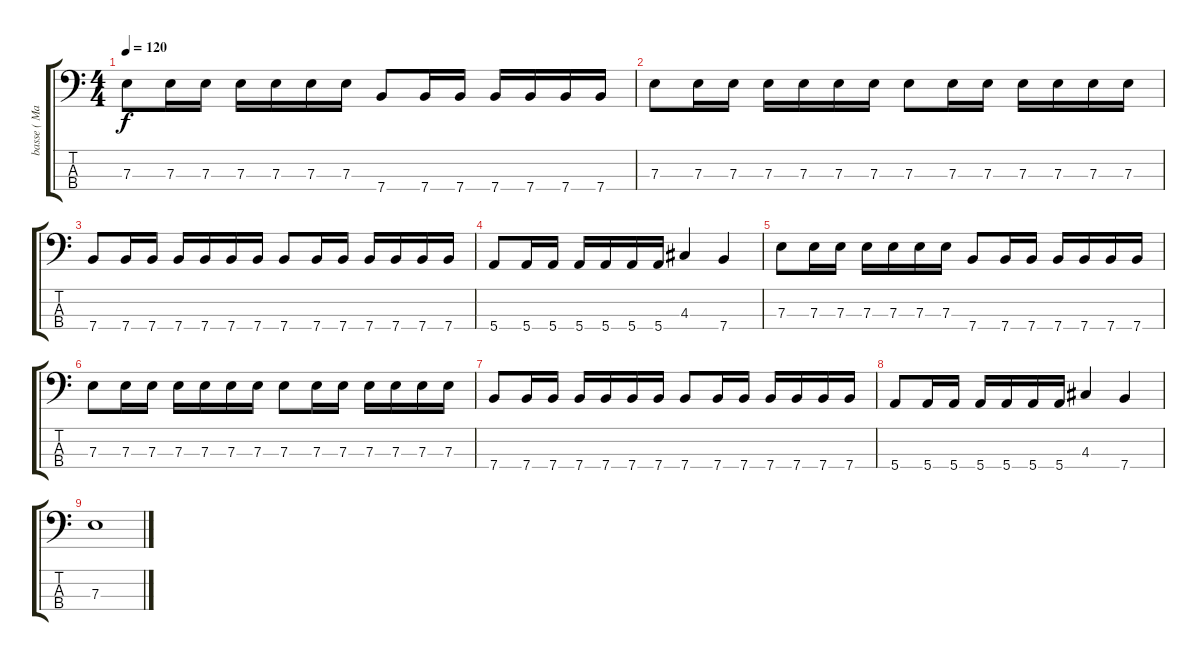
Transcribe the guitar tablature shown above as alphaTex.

\track ("basse ( Mark ) " "basse ( Ma") {instrument electricbasspick}
\staff {score tabs}
\tuning (G2 D2 A1 E1) {hide}
\ts (4 4)
\tempo 120
\clef f4
\ks c
7.3.8{dy f} 7.3.16 7.3.16 7.3.16 7.3.16 7.3.16 7.3.16 7.4.8 7.4.16 7.4.16 7.4.16 7.4.16 7.4.16 7.4.16 |
7.3.8 7.3.16 7.3.16 7.3.16 7.3.16 7.3.16 7.3.16 7.3.8 7.3.16 7.3.16 7.3.16 7.3.16 7.3.16 7.3.16 |
7.4.8 7.4.16 7.4.16 7.4.16 7.4.16 7.4.16 7.4.16 7.4.8 7.4.16 7.4.16 7.4.16 7.4.16 7.4.16 7.4.16 |
5.4.8 5.4.16 5.4.16 5.4.16 5.4.16 5.4.16 5.4.16 4.3.4 7.4.4 |
7.3.8 7.3.16 7.3.16 7.3.16 7.3.16 7.3.16 7.3.16 7.4.8 7.4.16 7.4.16 7.4.16 7.4.16 7.4.16 7.4.16 |
7.3.8 7.3.16 7.3.16 7.3.16 7.3.16 7.3.16 7.3.16 7.3.8 7.3.16 7.3.16 7.3.16 7.3.16 7.3.16 7.3.16 |
7.4.8 7.4.16 7.4.16 7.4.16 7.4.16 7.4.16 7.4.16 7.4.8 7.4.16 7.4.16 7.4.16 7.4.16 7.4.16 7.4.16 |
5.4.8 5.4.16 5.4.16 5.4.16 5.4.16 5.4.16 5.4.16 4.3.4 7.4.4 |
7.3.1
